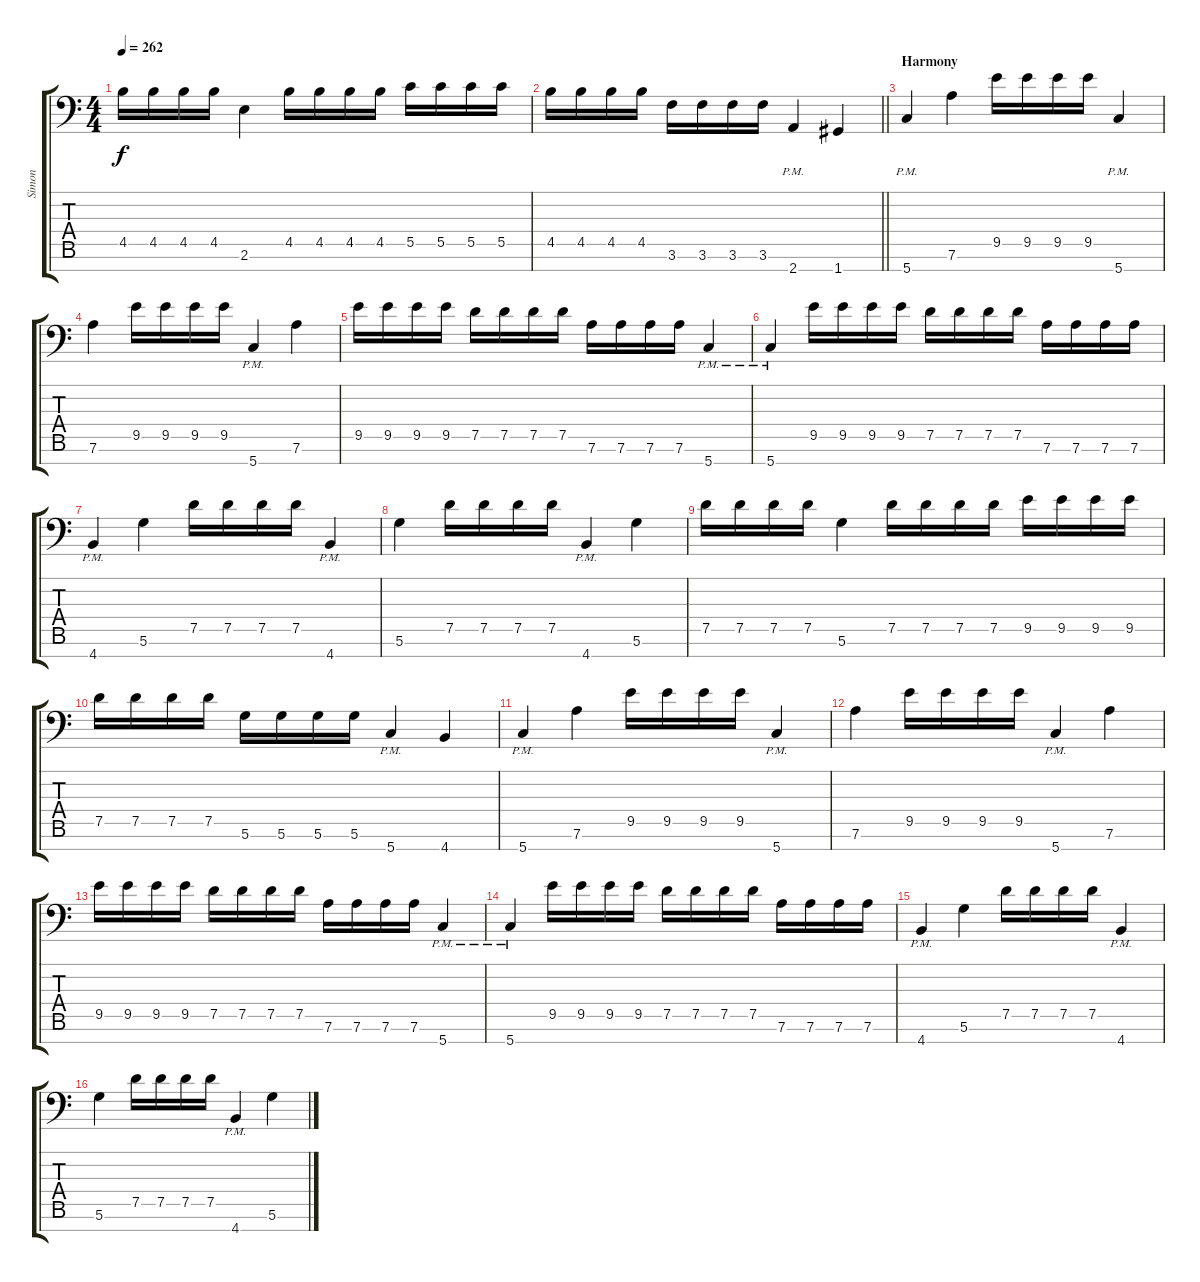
\track ("Simon" "Simon") {instrument distortionguitar}
\staff {score tabs}
\tuning (D4 A3 F3 C3 G2 D2 G1) {hide}
\ts (4 4)
\tempo 262
\clef f4
\ks c
4.5.16{dy f} 4.5.16 4.5.16 4.5.16 2.6.4 4.5.16 4.5.16 4.5.16 4.5.16 5.5.16 5.5.16 5.5.16 5.5.16 |
\barLineRight lightlight
4.5.16 4.5.16 4.5.16 4.5.16 3.6.16 3.6.16 3.6.16 3.6.16 2.7{pm}.4 1.7.4 |
\section ("" "Harmony")
5.7{pm}.4 7.6.4 9.5.16 9.5.16 9.5.16 9.5.16 5.7{pm}.4 |
7.6.4 9.5.16 9.5.16 9.5.16 9.5.16 5.7{pm}.4 7.6.4 |
9.5.16 9.5.16 9.5.16 9.5.16 7.5.16 7.5.16 7.5.16 7.5.16 7.6.16 7.6.16 7.6.16 7.6.16 5.7{pm}.4 |
5.7{pm}.4 9.5.16 9.5.16 9.5.16 9.5.16 7.5.16 7.5.16 7.5.16 7.5.16 7.6.16 7.6.16 7.6.16 7.6.16 |
4.7{pm}.4 5.6.4 7.5.16 7.5.16 7.5.16 7.5.16 4.7{pm}.4 |
5.6.4 7.5.16 7.5.16 7.5.16 7.5.16 4.7{pm}.4 5.6.4 |
7.5.16 7.5.16 7.5.16 7.5.16 5.6.4 7.5.16 7.5.16 7.5.16 7.5.16 9.5.16 9.5.16 9.5.16 9.5.16 |
7.5.16 7.5.16 7.5.16 7.5.16 5.6.16 5.6.16 5.6.16 5.6.16 5.7{pm}.4 4.7.4 |
5.7{pm}.4 7.6.4 9.5.16 9.5.16 9.5.16 9.5.16 5.7{pm}.4 |
7.6.4 9.5.16 9.5.16 9.5.16 9.5.16 5.7{pm}.4 7.6.4 |
9.5.16 9.5.16 9.5.16 9.5.16 7.5.16 7.5.16 7.5.16 7.5.16 7.6.16 7.6.16 7.6.16 7.6.16 5.7{pm}.4 |
5.7{pm}.4 9.5.16 9.5.16 9.5.16 9.5.16 7.5.16 7.5.16 7.5.16 7.5.16 7.6.16 7.6.16 7.6.16 7.6.16 |
4.7{pm}.4 5.6.4 7.5.16 7.5.16 7.5.16 7.5.16 4.7{pm}.4 |
5.6.4 7.5.16 7.5.16 7.5.16 7.5.16 4.7{pm}.4 5.6.4
